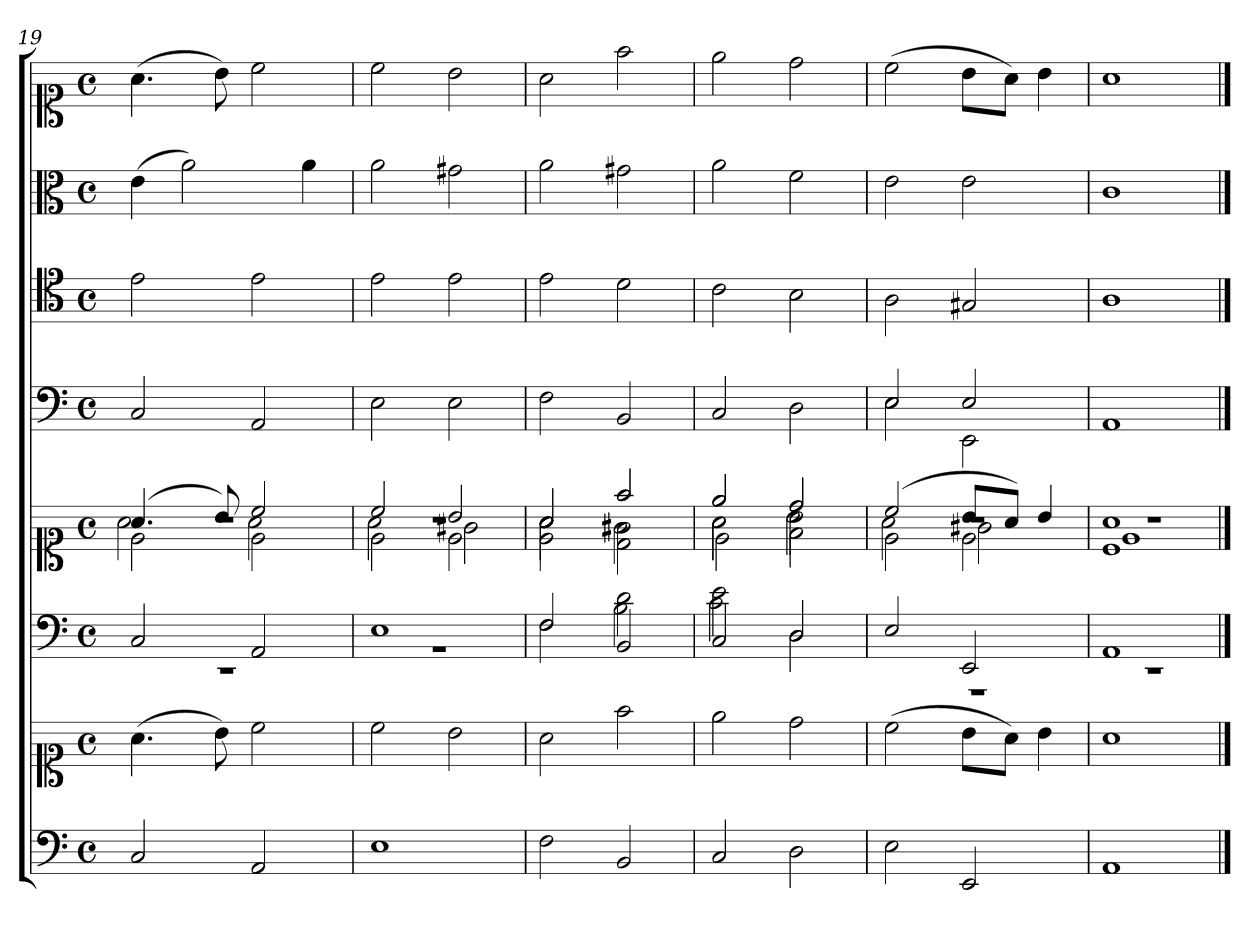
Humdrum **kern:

**kern	**kern	**kern	**kern	**kern	**kern	**kern	**kern
*part6	*part6	*part5	*part5	*part4	*part3	*part2	*part1
*staff8	*staff7	*staff6	*staff5	*staff4	*staff3	*staff2	*staff1
*clefF4	*clefC1	*clefF4	*clefC1	*clefF4	*clefC4	*clefC3	*clefC1
*k[]	*k[]	*k[]	*k[]	*k[]	*k[]	*k[]	*k[]
*M4/4	*M4/4	*M4/4	*M4/4	*M4/4	*M4/4	*M4/4	*M4/4
*met(c)	*met(c)	*met(c)	*met(c)	*met(c)	*met(c)	*met(c)	*met(c)
=19	=19	=19	=19	=19	=19	=19	=19
*	*	*^	*^	*	*	*	*
*	*	*	*	*	*^	*	*	*	*
*	*	*	*	*	*	*^	*	*	*	*
2C	(4.a	2C	1r	(4.a	2e	2a\	1r	2C	2e	(4e	(4.a
.	.	.	.	.	.	.	.	.	.	2a)	.
.	8b)	.	.	8b)	.	.	.	.	.	.	8b)
2AA	2cc	2AA	.	2cc	2e	2a\	.	2AA	2e	.	2cc
.	.	.	.	.	.	.	.	.	.	4a	.
=20	=20	=20	=20	=20	=20	=20	=20	=20	=20	=20	=20
1E	2cc	1E	1r	2cc	2e	2a\	1r	2E	2e	2a	2cc
.	2b	.	.	2b	2e	2g#X\	.	2E	2e	2g#X	2b
=21	=21	=21	=21	=21	=21	=21	=21	=21	=21	=21	=21
*	*	*	*^	*	*	*	*^	*	*	*	*
2F	2a	2F	2ryy	2F\	2a	2e	2a\	2a/	2a\	2F	2e	2a	2a
2BB	2ff	2BB	2d	2B\	2ff	2d	2g#X\	2ff/	2g#X\	2BB	2d	2g#X	2ff
=22	=22	=22	=22	=22	=22	=22	=22	=22	=22	=22	=22	=22	=22
*	*	*	*	*	*	*	*	*	*^	*	*	*	*
2C	2ee	2C	2e	2c\	2ee	2ryy	2a\	2e\	2ee/	2a\	2C	2c	2a	2ee
2D	2dd	2D	2ryy	2D\	2dd	2f	2b\	2ryy	2dd/	2b\	2D	2B	2f	2dd
*	*	*	*v	*v	*	*	*	*	*	*	*	*	*	*
*	*	*	*	*	*	*	*v	*v	*v	*	*	*	*
=23	=23	=23	=23	=23	=23	=23	=23	=23	=23	=23	=23
*	*	*	*	*	*	*	*	*^	*	*	*
2E	(2cc	2E	1r	(2cc	2e	2a\	1r	2E	2E	2A	2e	(2cc
2EE	8bL	2EE	.	8bL	2e	2g#X\	.	2E	2EE	2G#X	2e	8bL
.	8aJ)	.	.	8aJ)	.	.	.	.	.	.	.	8aJ)
.	4b	.	.	4b	.	.	.	.	.	.	.	4b
*	*	*	*	*	*	*	*	*v	*v	*	*	*
=24	=24	=24	=24	=24	=24	=24	=24	=24	=24	=24	=24
1AA	1a	1AA	1r	1a	1c	1e\	1r	1AA	1A	1c	1a
*	*	*v	*v	*	*	*	*	*	*	*	*
*	*	*	*v	*v	*v	*v	*	*	*	*
==	==	==	==	==	==	==	==
*-	*-	*-	*-	*-	*-	*-	*-
